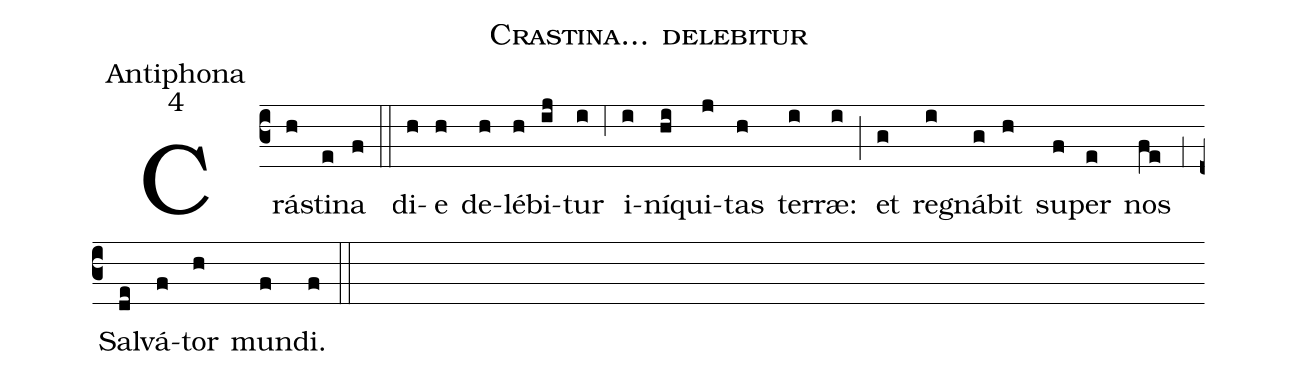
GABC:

name:Crastina... delebitur;
office-part:Antiphona;
mode:4;
%%
(c3) Crá(h)sti(e)na(f) (::) di(h)e(h) de(h)lé(h)bi(ij)tur(i) (;6) i(i)ní(hi)qui(j)tas(h) ter(i)ræ:(i) (;) et(g) re(i)gná(g)bit(h) su(f)per(e) nos(fe) (;1) Sal(de)vá(f)tor(h) mun(f)di.(f) (::)
